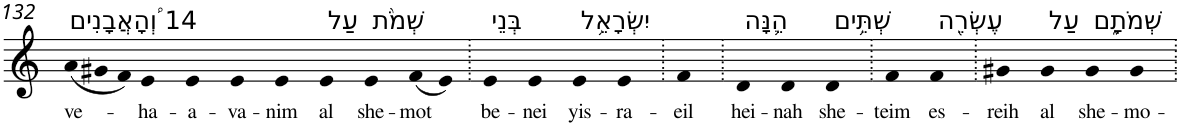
**kern	**text
*part1	*part1
*staff1	*staff1
*I"Piano	*
*I'Pno	*
!!LO:PB:g=z
*clefG2	*
*k[]	*
*Xtuplet	*
=132	=132
!LO:TX:a:t=14 וְ֠הָאֲבָנִים	!
!	!LO:LY:b
(12a	ve-
12g#X	.
12f)	.
!	!LO:LY:b
4e	-ha-
!	!LO:LY:b
4e	-a-
!	!LO:LY:b
4e	-va-
!	!LO:LY:b
4e	-nim
!LO:TX:a:t=עַל	!
!	!LO:LY:b
4e	al
!LO:TX:a:t=שְׁמֹ֨ת	!
!	!LO:LY:b
4e	she-
!	!LO:LY:b
(8f	-mot
8e)	.
=133.	=133.
!LO:TX:a:t=בְּנֵי	!
!	!LO:LY:b
4e	be-
!	!LO:LY:b
4e	-nei
!LO:TX:a:t=יִשְׂרָאֵ֥ל	!
!	!LO:LY:b
4e	yis-
!	!LO:LY:b
4e	-ra-
=134.	=134.
!	!LO:LY:b
4f	-eil
=135.	=135.
!LO:TX:a:t=הֵ֛נָּה	!
!	!LO:LY:b
4d	hei-
!	!LO:LY:b
4d	-nah
!LO:TX:a:t=שְׁתֵּ֥ים	!
!	!LO:LY:b
4d	she-
=136.	=136.
!	!LO:LY:b
4f	-teim
!LO:TX:a:t=עֶשְׂרֵ֖ה	!
!	!LO:LY:b
4f	es-
=137.	=137.
!	!LO:LY:b
4g#X	-reih
!LO:TX:a:t=עַל	!
!	!LO:LY:b
4g#	al
!LO:TX:a:t=שְׁמֹתָ֑ם	!
!	!LO:LY:b
4g#	she-
!	!LO:LY:b
4g#	-mo-
=.	=.
*-	*-
